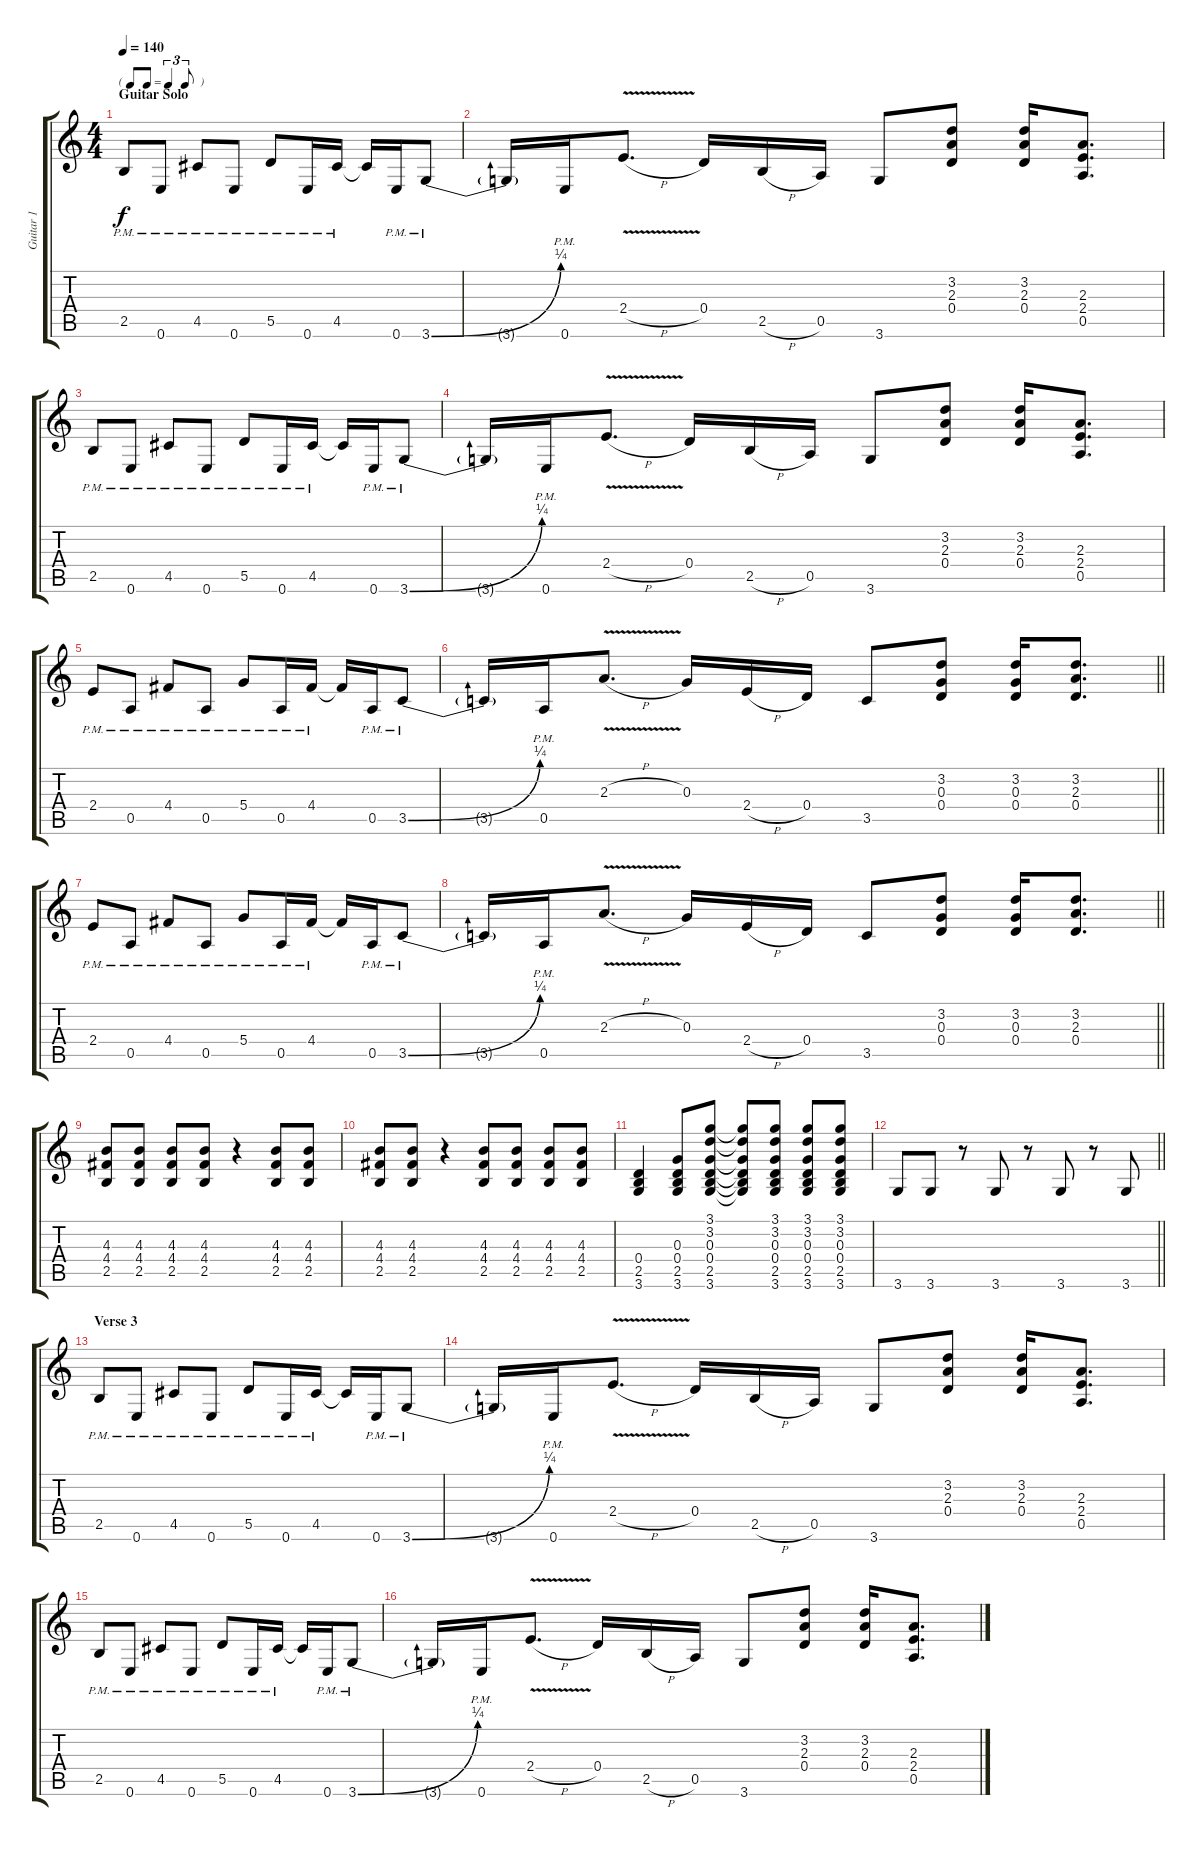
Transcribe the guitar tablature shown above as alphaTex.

\track ("Guitar 1" "Guitar 1") {instrument distortionguitar}
\staff {score tabs}
\tuning (E4 B3 G3 D3 A2 E2) {hide}
\ts (4 4)
\tf triplet8th
\section ("" "Guitar Solo")
\tempo 140
\clef g2
\ks c
2.5{pm}.8{dy f} 0.6{pm}.8 4.5{pm}.8 0.6{pm}.8 5.5{pm}.8 0.6{pm}.16 4.5{pm}.16 4.5{t}.16 0.6{pm}.16 3.6{be (bend 0 0 60 1) pm}.8 |
3.6{t}.16 0.6{pm}.16 2.4{v h}.8{d} 0.4.16 2.5{h}.16 0.5.16 3.6.8 (3.2 2.3 0.4).8 (3.2 2.3 0.4).16 (2.3 2.4 0.5).8{d} |
2.5{pm}.8 0.6{pm}.8 4.5{pm}.8 0.6{pm}.8 5.5{pm}.8 0.6{pm}.16 4.5{pm}.16 4.5{t}.16 0.6{pm}.16 3.6{be (bend 0 0 60 1) pm}.8 |
3.6{t}.16 0.6{pm}.16 2.4{v h}.8{d} 0.4.16 2.5{h}.16 0.5.16 3.6.8 (3.2 2.3 0.4).8 (3.2 2.3 0.4).16 (2.3 2.4 0.5).8{d} |
2.4{pm}.8 0.5{pm}.8 4.4{pm}.8 0.5{pm}.8 5.4{pm}.8 0.5{pm}.16 4.4{pm}.16 4.4{t}.16 0.5{pm}.16 3.5{be (bend 0 0 60 1) pm}.8 |
\barLineRight lightlight
3.5{t}.16 0.5{pm}.16 2.3{v h}.8{d} 0.3.16 2.4{h}.16 0.4.16 3.5.8 (3.2 0.3 0.4).8 (3.2 0.3 0.4).16 (3.2 2.3 0.4).8{d} |
2.4{pm}.8 0.5{pm}.8 4.4{pm}.8 0.5{pm}.8 5.4{pm}.8 0.5{pm}.16 4.4{pm}.16 4.4{t}.16 0.5{pm}.16 3.5{be (bend 0 0 60 1) pm}.8 |
\barLineRight lightlight
3.5{t}.16 0.5{pm}.16 2.3{v h}.8{d} 0.3.16 2.4{h}.16 0.4.16 3.5.8 (3.2 0.3 0.4).8 (3.2 0.3 0.4).16 (3.2 2.3 0.4).8{d} |
(4.3 4.4 2.5).8 (4.3 4.4 2.5).8 (4.3 4.4 2.5).8 (4.3 4.4 2.5).8 r.4 (4.3 4.4 2.5).8 (4.3 4.4 2.5).8 |
(4.3 4.4 2.5).8 (4.3 4.4 2.5).8 r.4 (4.3 4.4 2.5).8 (4.3 4.4 2.5).8 (4.3 4.4 2.5).8 (4.3 4.4 2.5).8 |
(0.4 2.5 3.6).4 (0.3 0.4 2.5 3.6).8 (3.1 3.2 0.3 0.4 2.5 3.6).8 (3.1{t} 3.2{t} 0.3{t} 0.4{t} 2.5{t} 3.6{t}).8 (3.1 3.2 0.3 0.4 2.5 3.6).8 (3.1 3.2 0.3 0.4 2.5 3.6).8 (3.1 3.2 0.3 0.4 2.5 3.6).8 |
\barLineRight lightlight
3.6.8 3.6.8 r.8 3.6.8 r.8 3.6.8 r.8 3.6.8 |
\section ("" "Verse 3")
2.5{pm}.8{volume 16} 0.6{pm}.8 4.5{pm}.8 0.6{pm}.8 5.5{pm}.8 0.6{pm}.16 4.5{pm}.16 4.5{t}.16 0.6{pm}.16 3.6{be (bend 0 0 60 1) pm}.8 |
3.6{t}.16 0.6{pm}.16 2.4{v h}.8{d} 0.4.16 2.5{h}.16 0.5.16 3.6.8 (3.2 2.3 0.4).8 (3.2 2.3 0.4).16 (2.3 2.4 0.5).8{d} |
2.5{pm}.8 0.6{pm}.8 4.5{pm}.8 0.6{pm}.8 5.5{pm}.8 0.6{pm}.16 4.5{pm}.16 4.5{t}.16 0.6{pm}.16 3.6{be (bend 0 0 60 1) pm}.8 |
3.6{t}.16 0.6{pm}.16 2.4{v h}.8{d} 0.4.16 2.5{h}.16 0.5.16 3.6.8 (3.2 2.3 0.4).8 (3.2 2.3 0.4).16 (2.3 2.4 0.5).8{d}
